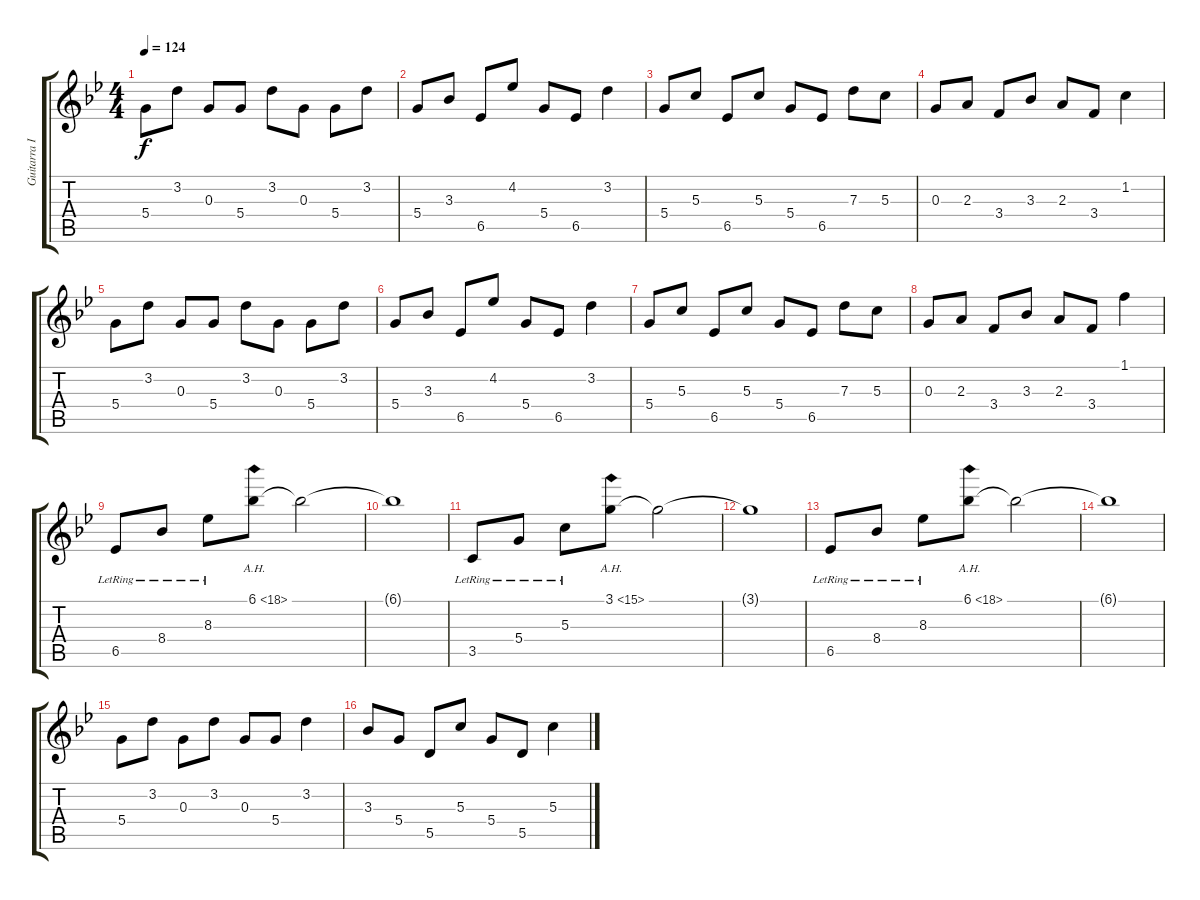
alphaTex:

\track ("Guitarra II" "Guitarra I") {instrument acousticguitarnylon}
\staff {score tabs}
\tuning (E4 B3 G3 D3 A2 E2) {hide}
\ts (4 4)
\tempo 124
\clef g2
\ks bb
5.4.8{dy f instrument acousticguitarnylon} 3.2.8 0.3.8 5.4.8 3.2.8 0.3.8 5.4.8 3.2.8 |
5.4.8 3.3.8 6.5.8 4.2.8 5.4.8 6.5.8 3.2.4 |
5.4.8 5.3.8 6.5.8 5.3.8 5.4.8 6.5.8 7.3.8 5.3.8 |
0.3.8 2.3.8 3.4.8 3.3.8 2.3.8 3.4.8 1.2.4 |
5.4.8 3.2.8 0.3.8 5.4.8 3.2.8 0.3.8 5.4.8 3.2.8 |
5.4.8 3.3.8 6.5.8 4.2.8 5.4.8 6.5.8 3.2.4 |
5.4.8 5.3.8 6.5.8 5.3.8 5.4.8 6.5.8 7.3.8 5.3.8 |
0.3.8 2.3.8 3.4.8 3.3.8 2.3.8 3.4.8 1.1.4 |
6.5{lr}.8 8.4{lr}.8 8.3{lr}.8 6.1{ah 12}.8 6.1{t}.2 |
6.1{t}.1 |
3.5{lr}.8 5.4{lr}.8 5.3{lr}.8 3.1{ah 12}.8 3.1{t}.2 |
3.1{t}.1 |
6.5{lr}.8 8.4{lr}.8 8.3{lr}.8 6.1{ah 12}.8 6.1{t}.2 |
6.1{t}.1 |
5.4.8 3.2.8 0.3.8 3.2.8 0.3.8 5.4.8 3.2.4 |
3.3.8 5.4.8 5.5.8 5.3.8 5.4.8 5.5.8 5.3.4
